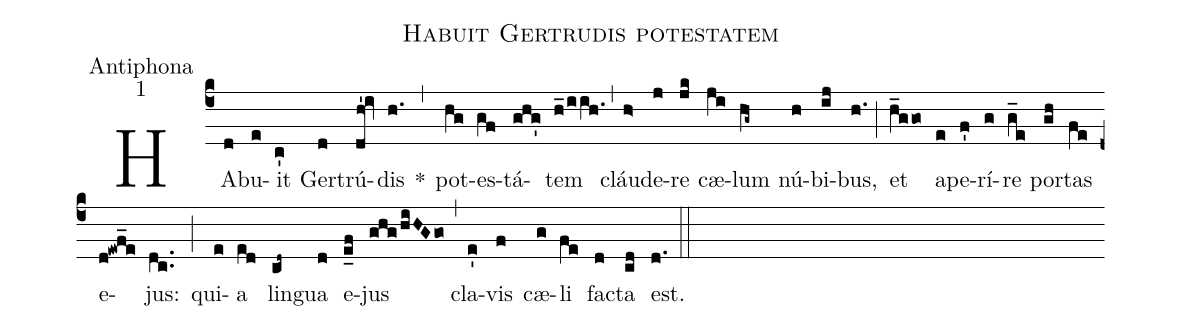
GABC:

name:Habuit Gertrudis potestatem;
office-part:Antiphona;
mode:1;
%%
(c4)HA(d)bu(e)it(c') Ger(d)trú(dh'!iv)dis(h.) *(,) pot(hg)es(gf)tá(ghg')tem(h_/iih.) (,) cláu(h>)de(j)re(jk) cæ(ji)lum(hg~) nú(h)bi(ij)bus,(h.) (;) et(h_ggo) a(e)pe(f')rí(g)re(g_e) por(gh)tas(fe) e(d!ewf_e)jus:(dc..) (;) qui(e)a(ed) lin(cd~)gua(d) e(e_f)jus(ghg/hiHGgo) (,) cla(e')vis(f) cæ(g)li(fe) fac(d)ta(cd) est.(d.) (::)
